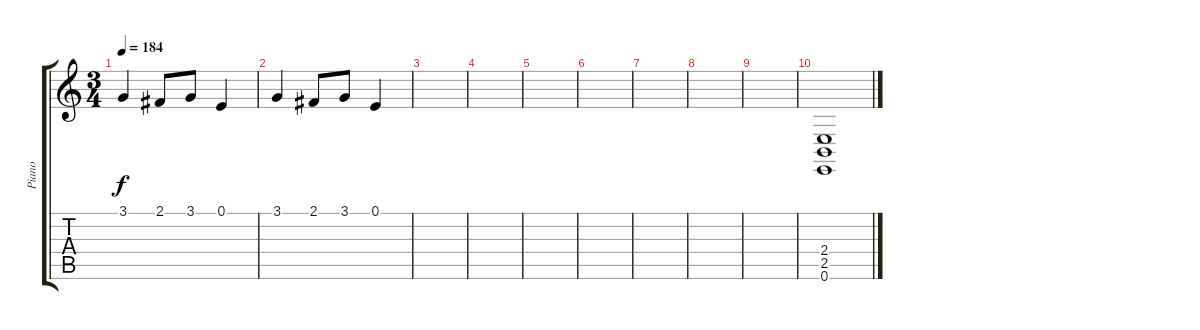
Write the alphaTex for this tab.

\track ("Piano" "Piano") {instrument acousticgrandpiano}
\staff {score tabs}
\tuning (E4 B3 G3 D3 A2 E2) {hide}
\ts (3 4)
\tempo 184
\clef g2
\ks c
3.1.4{dy f} 2.1.8 3.1.8 0.1.4 |
3.1.4 2.1.8 3.1.8 0.1.4 |
|
|
|
|
|
|
|
(2.4 2.5 0.6).1
